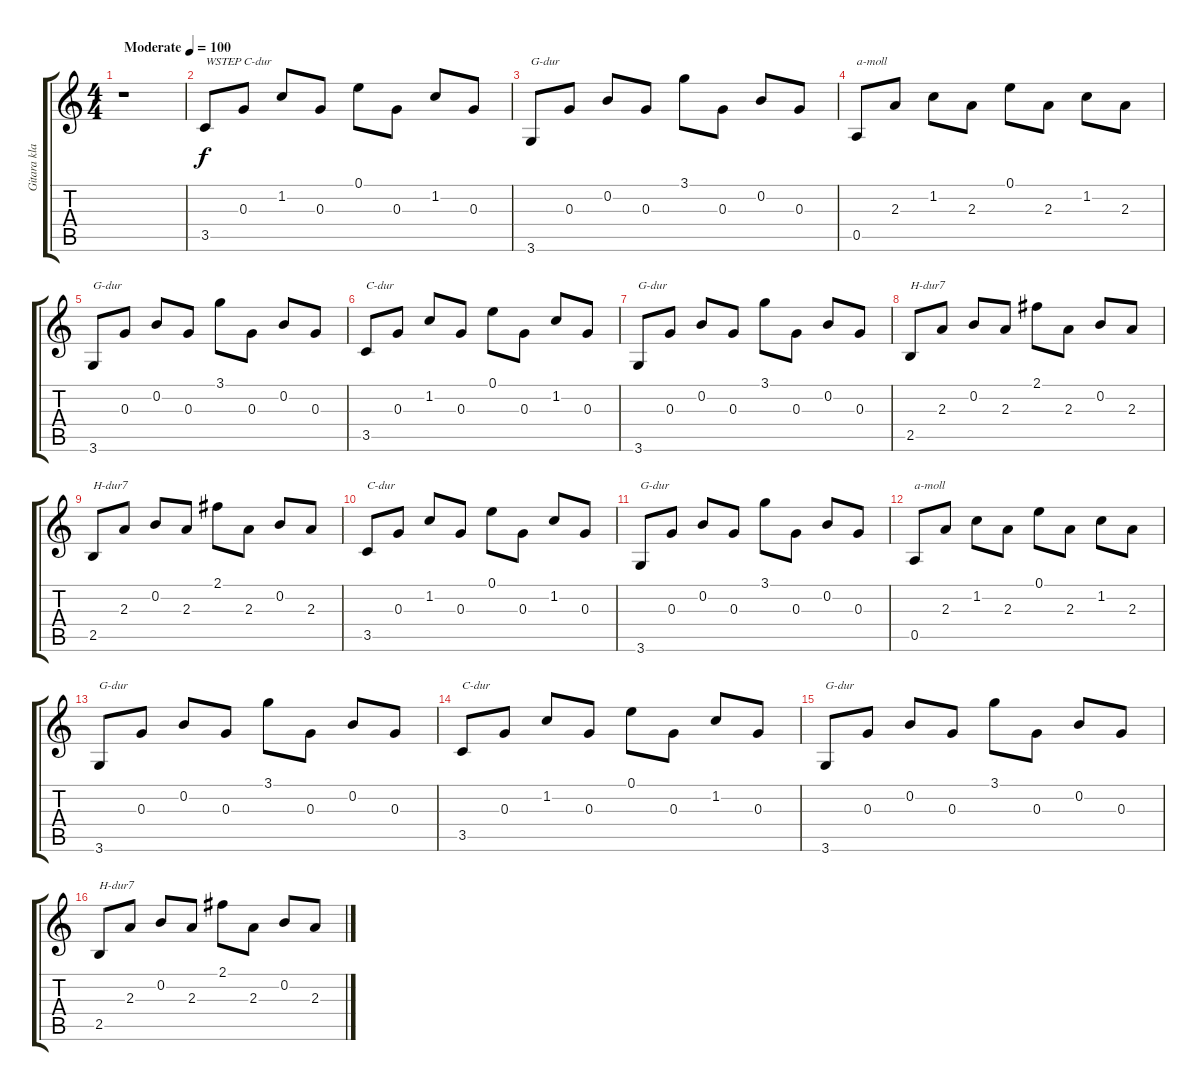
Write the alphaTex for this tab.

\track ("Gitara klasyczna" "Gitara kla") {instrument acousticguitarnylon}
\staff {score tabs}
\tuning (E4 B3 G3 D3 A2 E2) {hide}
\ts (4 4)
\tempo (100 "Moderate")
\clef g2
\ks c
r.1{dy f instrument acousticguitarnylon} |
3.5.8{txt "WSTEP C-dur"} 0.3.8 1.2.8 0.3.8 0.1.8 0.3.8 1.2.8 0.3.8 |
3.6.8{txt "G-dur"} 0.3.8 0.2.8 0.3.8 3.1.8 0.3.8 0.2.8 0.3.8 |
0.5.8{txt "a-moll"} 2.3.8 1.2.8 2.3.8 0.1.8 2.3.8 1.2.8 2.3.8 |
3.6.8{txt "G-dur"} 0.3.8 0.2.8 0.3.8 3.1.8 0.3.8 0.2.8 0.3.8 |
3.5.8{txt "C-dur"} 0.3.8 1.2.8 0.3.8 0.1.8 0.3.8 1.2.8 0.3.8 |
3.6.8{txt "G-dur"} 0.3.8 0.2.8 0.3.8 3.1.8 0.3.8 0.2.8 0.3.8 |
2.5.8{txt "H-dur7"} 2.3.8 0.2.8 2.3.8 2.1.8 2.3.8 0.2.8 2.3.8 |
2.5.8{txt "H-dur7"} 2.3.8 0.2.8 2.3.8 2.1.8 2.3.8 0.2.8 2.3.8 |
3.5.8{txt "C-dur"} 0.3.8 1.2.8 0.3.8 0.1.8 0.3.8 1.2.8 0.3.8 |
3.6.8{txt "G-dur"} 0.3.8 0.2.8 0.3.8 3.1.8 0.3.8 0.2.8 0.3.8 |
0.5.8{txt "a-moll"} 2.3.8 1.2.8 2.3.8 0.1.8 2.3.8 1.2.8 2.3.8 |
3.6.8{txt "G-dur"} 0.3.8 0.2.8 0.3.8 3.1.8 0.3.8 0.2.8 0.3.8 |
3.5.8{txt "C-dur"} 0.3.8 1.2.8 0.3.8 0.1.8 0.3.8 1.2.8 0.3.8 |
3.6.8{txt "G-dur"} 0.3.8 0.2.8 0.3.8 3.1.8 0.3.8 0.2.8 0.3.8 |
2.5.8{txt "H-dur7"} 2.3.8 0.2.8 2.3.8 2.1.8 2.3.8 0.2.8 2.3.8
